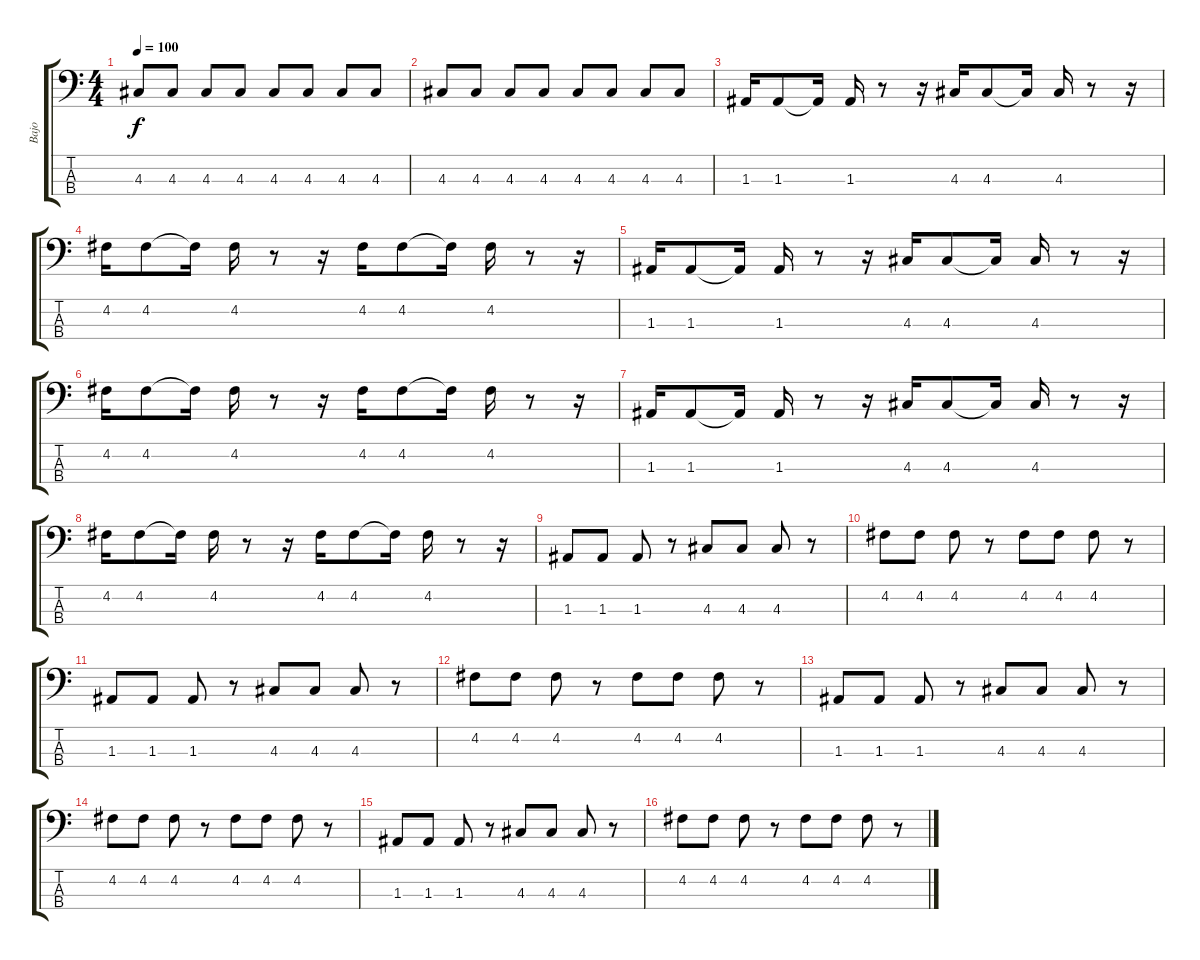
\track ("Bajo" "Bajo") {instrument electricbassfinger}
\staff {score tabs}
\tuning (G2 D2 A1 E1) {hide}
\ts (4 4)
\tempo 100
\clef f4
\ks c
4.3.8{dy f} 4.3.8 4.3.8 4.3.8 4.3.8 4.3.8 4.3.8 4.3.8 |
4.3.8 4.3.8 4.3.8 4.3.8 4.3.8 4.3.8 4.3.8 4.3.8 |
1.3.16 1.3.8 1.3{t}.16 1.3.16 r.8 r.16 4.3.16 4.3.8 4.3{t}.16 4.3.16 r.8 r.16 |
4.2.16 4.2.8 4.2{t}.16 4.2.16 r.8 r.16 4.2.16 4.2.8 4.2{t}.16 4.2.16 r.8 r.16 |
1.3.16 1.3.8 1.3{t}.16 1.3.16 r.8 r.16 4.3.16 4.3.8 4.3{t}.16 4.3.16 r.8 r.16 |
4.2.16 4.2.8 4.2{t}.16 4.2.16 r.8 r.16 4.2.16 4.2.8 4.2{t}.16 4.2.16 r.8 r.16 |
1.3.16 1.3.8 1.3{t}.16 1.3.16 r.8 r.16 4.3.16 4.3.8 4.3{t}.16 4.3.16 r.8 r.16 |
4.2.16 4.2.8 4.2{t}.16 4.2.16 r.8 r.16 4.2.16 4.2.8 4.2{t}.16 4.2.16 r.8 r.16 |
1.3.8 1.3.8 1.3.8 r.8 4.3.8 4.3.8 4.3.8 r.8 |
4.2.8 4.2.8 4.2.8 r.8 4.2.8 4.2.8 4.2.8 r.8 |
1.3.8 1.3.8 1.3.8 r.8 4.3.8 4.3.8 4.3.8 r.8 |
4.2.8 4.2.8 4.2.8 r.8 4.2.8 4.2.8 4.2.8 r.8 |
1.3.8 1.3.8 1.3.8 r.8 4.3.8 4.3.8 4.3.8 r.8 |
4.2.8 4.2.8 4.2.8 r.8 4.2.8 4.2.8 4.2.8 r.8 |
1.3.8 1.3.8 1.3.8 r.8 4.3.8 4.3.8 4.3.8 r.8 |
4.2.8 4.2.8 4.2.8 r.8 4.2.8 4.2.8 4.2.8 r.8
